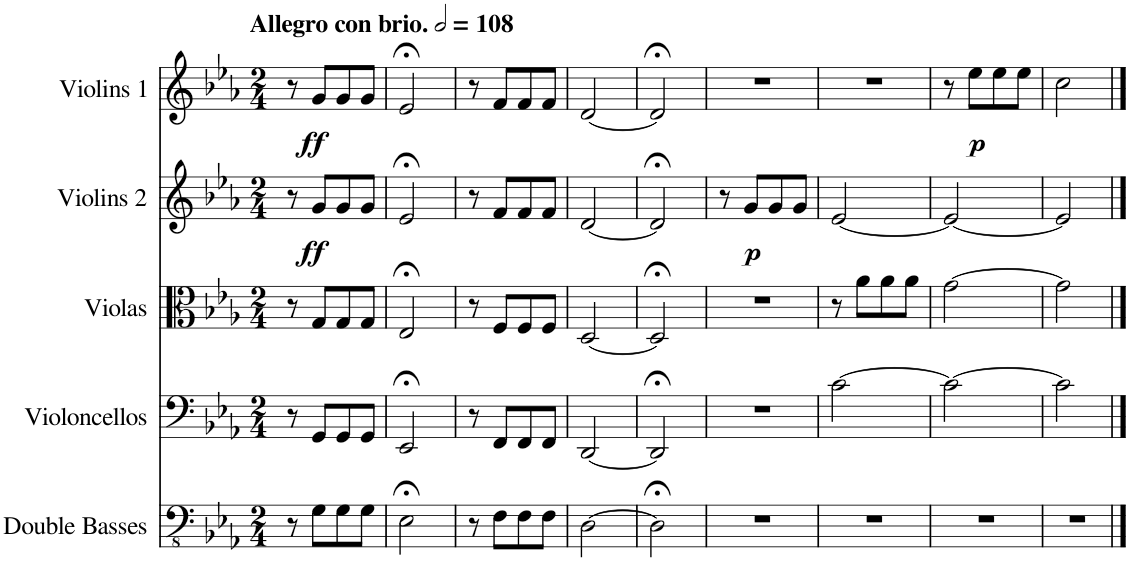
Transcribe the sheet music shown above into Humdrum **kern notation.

**kern	**kern	**kern	**kern	**dynam	**kern	**dynam
*part5	*part4	*part3	*part2	*part2	*part1	*part1
*staff5	*staff4	*staff3	*staff2	*staff2	*staff1	*staff1
*I"Double Basses	*I"Violoncellos	*I"Violas	*I"Violins 2	*	*I"Violins 1	*
*I'Dbs.	*I'Vlcs.	*I'Vlas.	*I'Vlns. 2	*	*I'Vlns. 1	*
*clefFv4	*clefF4	*clefC3	*clefG2	*	*clefG2	*
*k[b-e-a-]	*k[b-e-a-]	*k[b-e-a-]	*k[b-e-a-]	*	*k[b-e-a-]	*
*M2/4	*M2/4	*M2/4	*M2/4	*	*M2/4	*
*MM216	*MM216	*MM216	*MM216	*	*MM216	*
=1	=1	=1	=1	=1	=1	=1
!	!	!	!	!	!LO:TX:a:B:t=Allegro con brio.	!
8r	8r	8r	8r	.	8r	.
!	!	!	!	!LO:DY:b	!	!LO:DY:b
8GG\L	8GG/L	8G/L	8g/L	ff	8g/L	ff
8GG\	8GG/	8G/	8g/	.	8g/	.
8GG\J	8GG/J	8G/J	8g/J	.	8g/J	.
=2	=2	=2	=2	=2	=2	=2
2EE-;<\	2EE-;</	2E-;</	2e-;</	.	2e-;</	.
=3	=3	=3	=3	=3	=3	=3
8r	8r	8r	8r	.	8r	.
8FF\L	8FF/L	8F/L	8f/L	.	8f/L	.
8FF\	8FF/	8F/	8f/	.	8f/	.
8FF\J	8FF/J	8F/J	8f/J	.	8f/J	.
=4	=4	=4	=4	=4	=4	=4
[2DD\	[2DD/	[2D/	[2d/	.	[2d/	.
=5	=5	=5	=5	=5	=5	=5
2DD;<\]	2DD;</]	2D;</]	2d;</]	.	2d;</]	.
=6	=6	=6	=6	=6	=6	=6
2r	2r	2r	8r	.	2r	.
!	!	!	!	!LO:DY:b	!	!
.	.	.	8g/L	p	.	.
.	.	.	8g/	.	.	.
.	.	.	8g/J	.	.	.
=7	=7	=7	=7	=7	=7	=7
2r	[2c\	8r	[2e-/	.	2r	.
.	.	8a-\L	.	.	.	.
.	.	8a-\	.	.	.	.
.	.	8a-\J	.	.	.	.
=8	=8	=8	=8	=8	=8	=8
2r	2c\_	[2g\	2e-/_	.	8r	.
!	!	!	!	!	!	!LO:DY:b
.	.	.	.	.	8ee-\L	p
.	.	.	.	.	8ee-\	.
.	.	.	.	.	8ee-\J	.
=9	=9	=9	=9	=9	=9	=9
2r	2c\]	2g\]	2e-/]	.	2cc\	.
==	==	==	==	==	==	==
*-	*-	*-	*-	*-	*-	*-
